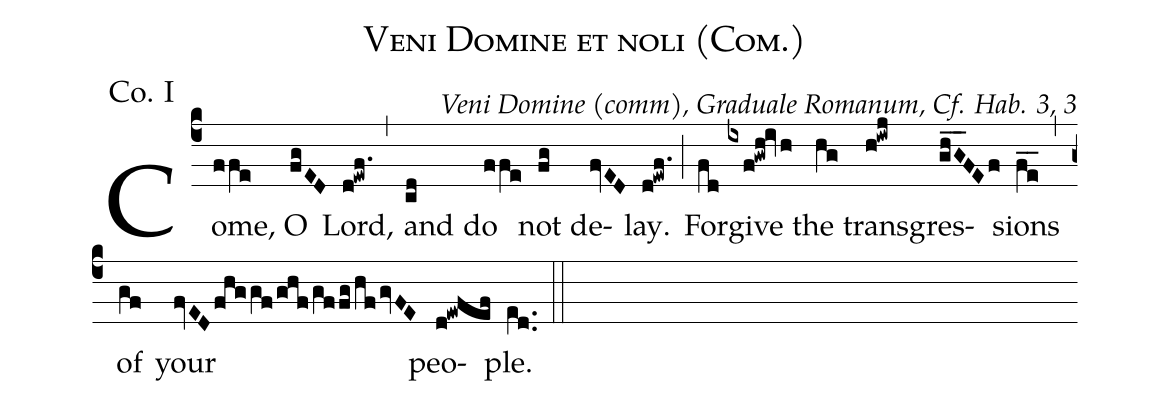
name: Veni Domine et noli (Com.);
office-part: Communio;
mode: 1;
commentary: Veni Domine (comm), Graduale Romanum, Cf. Hab. 3, 3;
annotation: Co. I;
%%
(c4)Come,(ffe) O(fgED) Lord,(d!ewf.) (,) and(cd) do(ffe) not(fg) de(fvED)lay.(d!ewf.) (;) For(fd)give(ixf!gwh!ivh) the(hg) trans(h!iwj)gres(gh_G_FEf)sions(fe__) (,) of(gf) your(fvEDfhg/gf/ghf/gf/fg/hfgvFE) peo(d!ewfef)ple.(e[ll:1]d..) (::)
